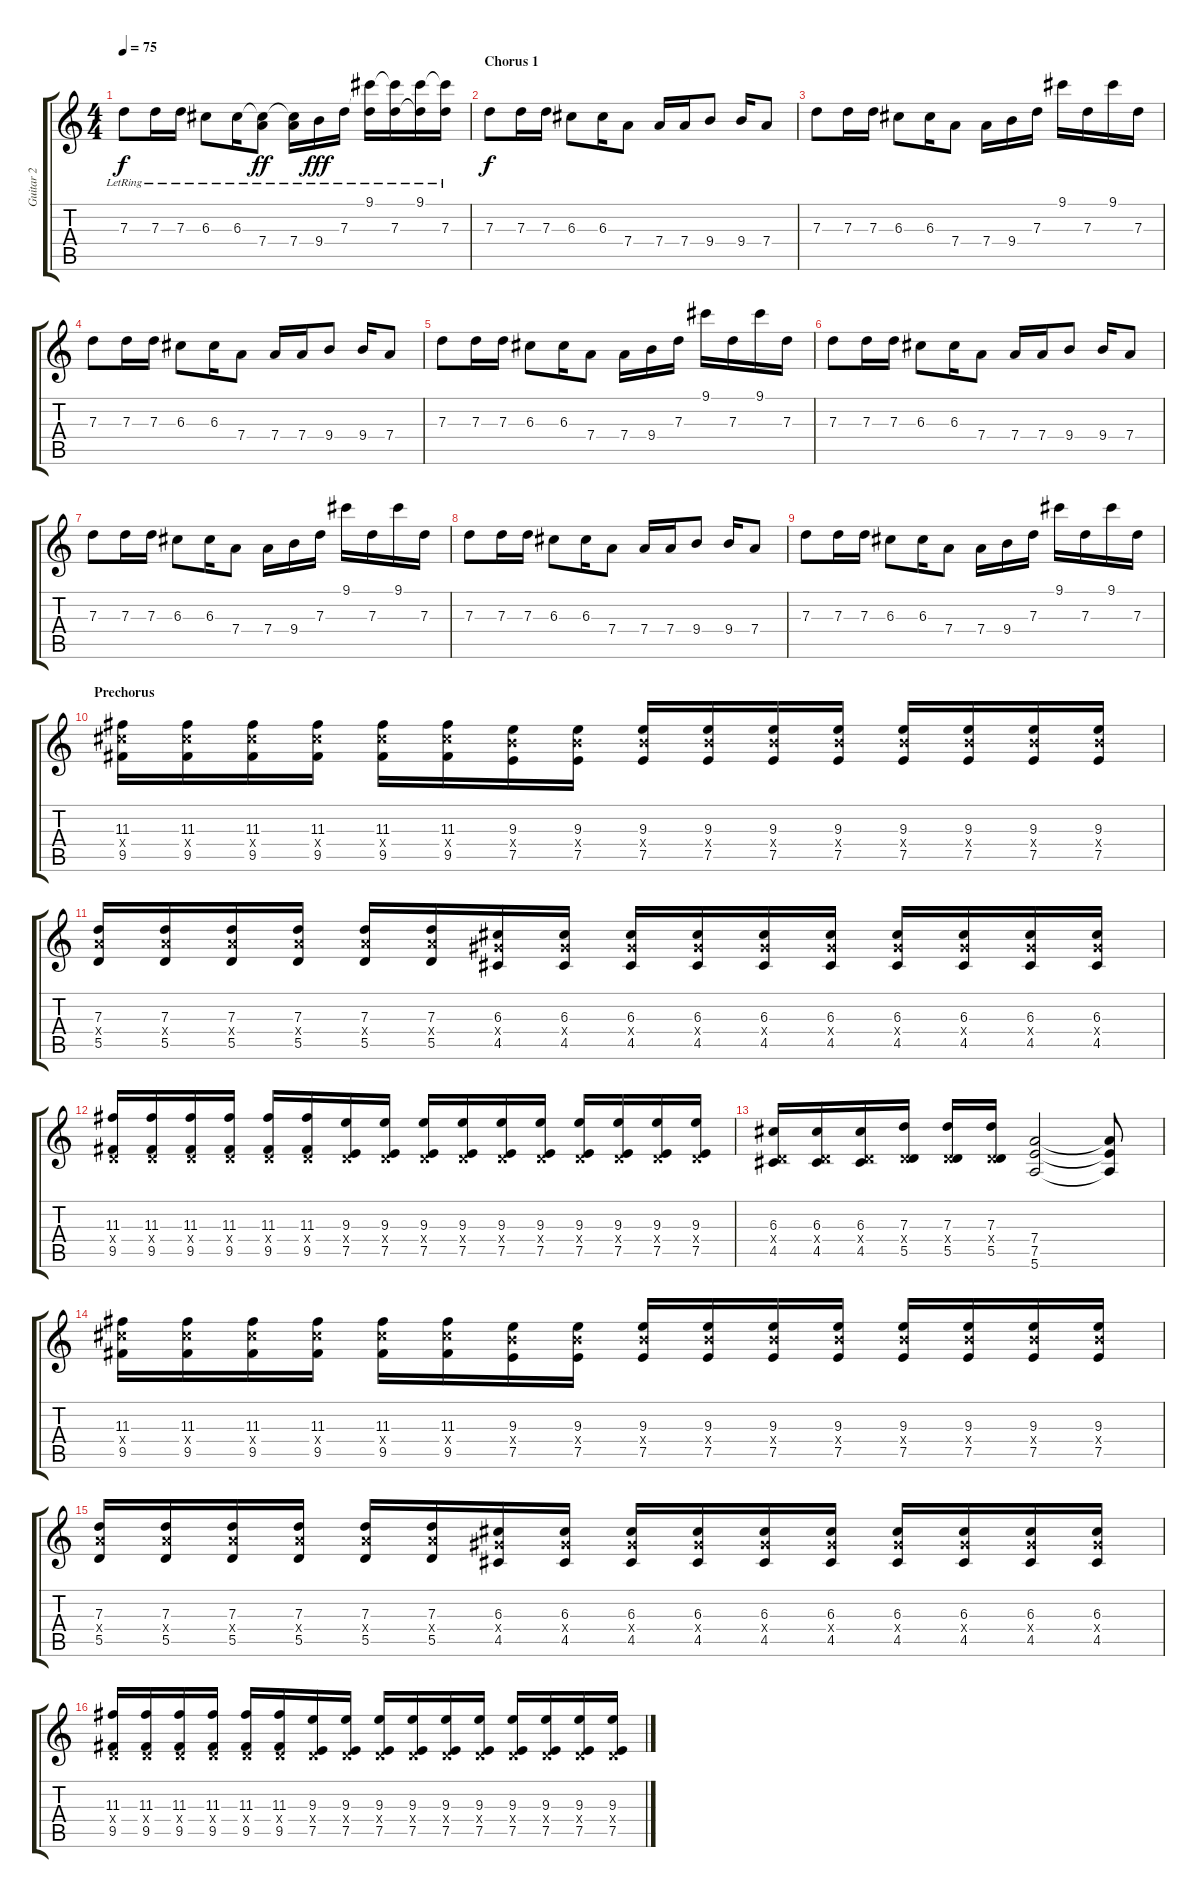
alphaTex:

\track ("Guitar 2" "Guitar 2") {instrument electricguitarclean}
\staff {score tabs}
\tuning (E4 B3 G3 D3 A2 E2) {hide}
\ts (4 4)
\tempo 75
\clef g2
\ks c
7.3{lr}.8{dy f} 7.3{lr}.16 7.3{lr}.16 6.3{lr}.8 6.3{lr}.16 (6.3{t} 7.4{lr}).8{dy ff} (6.3{t} 7.4{lr}).16 9.4{lr}.16{dy fff} 7.3{lr}.16 (9.1{lr} 7.3{t}).16 (9.1{t} 7.3{lr}).16 (9.1{lr} 7.3{t}).16 (9.1{t} 7.3{lr}).16 |
\section ("" "Chorus 1")
7.3.8{dy f volume 16 instrument distortionguitar} 7.3.16 7.3.16 6.3.8 6.3.16 7.4.8 7.4.16 7.4.16 9.4.8 9.4.16 7.4.8 |
7.3.8 7.3.16 7.3.16 6.3.8 6.3.16 7.4.8 7.4.16 9.4.16 7.3.16 9.1.16 7.3.16 9.1.16 7.3.16 |
7.3.8{instrument distortionguitar} 7.3.16 7.3.16 6.3.8 6.3.16 7.4.8 7.4.16 7.4.16 9.4.8 9.4.16 7.4.8 |
7.3.8 7.3.16 7.3.16 6.3.8 6.3.16 7.4.8 7.4.16 9.4.16 7.3.16 9.1.16 7.3.16 9.1.16 7.3.16 |
7.3.8{instrument distortionguitar} 7.3.16 7.3.16 6.3.8 6.3.16 7.4.8 7.4.16 7.4.16 9.4.8 9.4.16 7.4.8 |
7.3.8 7.3.16 7.3.16 6.3.8 6.3.16 7.4.8 7.4.16 9.4.16 7.3.16 9.1.16 7.3.16 9.1.16 7.3.16 |
7.3.8{instrument distortionguitar} 7.3.16 7.3.16 6.3.8 6.3.16 7.4.8 7.4.16 7.4.16 9.4.8 9.4.16 7.4.8 |
7.3.8 7.3.16 7.3.16 6.3.8 6.3.16 7.4.8 7.4.16 9.4.16 7.3.16 9.1.16 7.3.16 9.1.16 7.3.16 |
\section ("" "Prechorus")
(11.3 11.4{x} 9.5).16{instrument distortionguitar} (11.3 11.4{x} 9.5).16 (11.3 11.4{x} 9.5).16 (11.3 11.4{x} 9.5).16 (11.3 11.4{x} 9.5).16 (11.3 11.4{x} 9.5).16 (9.3 9.4{x} 7.5).16 (9.3 9.4{x} 7.5).16 (9.3 9.4{x} 7.5).16 (9.3 9.4{x} 7.5).16 (9.3 9.4{x} 7.5).16 (9.3 9.4{x} 7.5).16 (9.3 9.4{x} 7.5).16 (9.3 9.4{x} 7.5).16 (9.3 9.4{x} 7.5).16 (9.3 9.4{x} 7.5).16 |
(7.3 7.4{x} 5.5).16 (7.3 7.4{x} 5.5).16 (7.3 7.4{x} 5.5).16 (7.3 7.4{x} 5.5).16 (7.3 7.4{x} 5.5).16 (7.3 7.4{x} 5.5).16 (6.3 6.4{x} 4.5).16 (6.3 6.4{x} 4.5).16 (6.3 6.4{x} 4.5).16 (6.3 6.4{x} 4.5).16 (6.3 6.4{x} 4.5).16 (6.3 6.4{x} 4.5).16 (6.3 6.4{x} 4.5).16 (6.3 6.4{x} 4.5).16 (6.3 6.4{x} 4.5).16 (6.3 6.4{x} 4.5).16 |
(11.3 0.4{x} 9.5).16{instrument distortionguitar} (11.3 0.4{x} 9.5).16 (11.3 0.4{x} 9.5).16 (11.3 0.4{x} 9.5).16 (11.3 0.4{x} 9.5).16 (11.3 0.4{x} 9.5).16 (9.3 0.4{x} 7.5).16 (9.3 0.4{x} 7.5).16 (9.3 0.4{x} 7.5).16 (9.3 0.4{x} 7.5).16 (9.3 0.4{x} 7.5).16 (9.3 0.4{x} 7.5).16 (9.3 0.4{x} 7.5).16 (9.3 0.4{x} 7.5).16 (9.3 0.4{x} 7.5).16 (9.3 0.4{x} 7.5).16 |
(6.3 0.4{x} 4.5).16 (6.3 0.4{x} 4.5).16 (6.3 0.4{x} 4.5).16 (7.3 0.4{x} 5.5).16 (7.3 0.4{x} 5.5).16 (7.3 0.4{x} 5.5).16 (7.4 7.5 5.6).2 (7.4{t} 7.5{t} 5.6{t}).8 |
(11.3 11.4{x} 9.5).16{instrument distortionguitar} (11.3 11.4{x} 9.5).16 (11.3 11.4{x} 9.5).16 (11.3 11.4{x} 9.5).16 (11.3 11.4{x} 9.5).16 (11.3 11.4{x} 9.5).16 (9.3 9.4{x} 7.5).16 (9.3 9.4{x} 7.5).16 (9.3 9.4{x} 7.5).16 (9.3 9.4{x} 7.5).16 (9.3 9.4{x} 7.5).16 (9.3 9.4{x} 7.5).16 (9.3 9.4{x} 7.5).16 (9.3 9.4{x} 7.5).16 (9.3 9.4{x} 7.5).16 (9.3 9.4{x} 7.5).16 |
(7.3 7.4{x} 5.5).16 (7.3 7.4{x} 5.5).16 (7.3 7.4{x} 5.5).16 (7.3 7.4{x} 5.5).16 (7.3 7.4{x} 5.5).16 (7.3 7.4{x} 5.5).16 (6.3 6.4{x} 4.5).16 (6.3 6.4{x} 4.5).16 (6.3 6.4{x} 4.5).16 (6.3 6.4{x} 4.5).16 (6.3 6.4{x} 4.5).16 (6.3 6.4{x} 4.5).16 (6.3 6.4{x} 4.5).16 (6.3 6.4{x} 4.5).16 (6.3 6.4{x} 4.5).16 (6.3 6.4{x} 4.5).16 |
(11.3 0.4{x} 9.5).16{instrument distortionguitar} (11.3 0.4{x} 9.5).16 (11.3 0.4{x} 9.5).16 (11.3 0.4{x} 9.5).16 (11.3 0.4{x} 9.5).16 (11.3 0.4{x} 9.5).16 (9.3 0.4{x} 7.5).16 (9.3 0.4{x} 7.5).16 (9.3 0.4{x} 7.5).16 (9.3 0.4{x} 7.5).16 (9.3 0.4{x} 7.5).16 (9.3 0.4{x} 7.5).16 (9.3 0.4{x} 7.5).16 (9.3 0.4{x} 7.5).16 (9.3 0.4{x} 7.5).16 (9.3 0.4{x} 7.5).16
